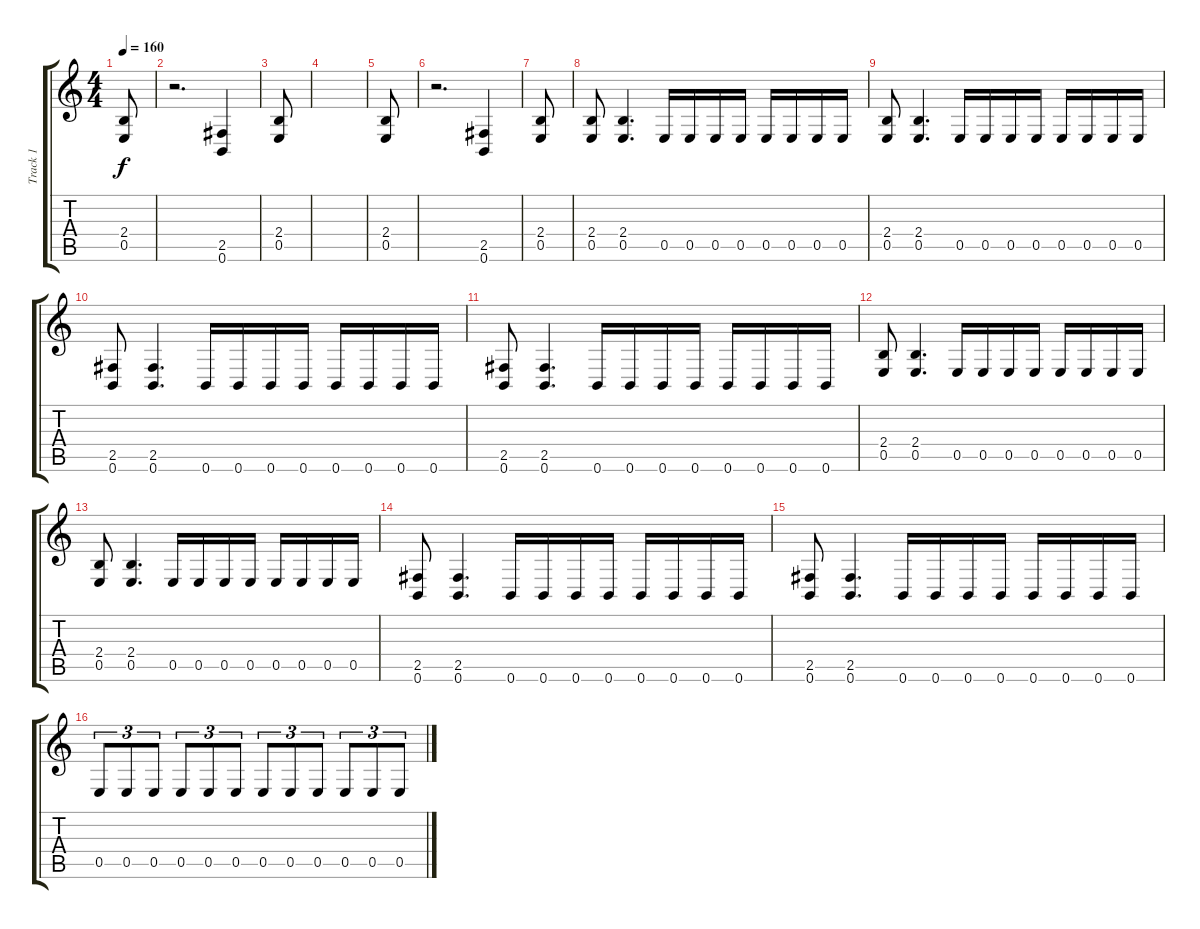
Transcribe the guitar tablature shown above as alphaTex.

\track ("Track 1" "Track 1") {instrument distortionguitar}
\staff {score tabs}
\tuning (B3 Gb3 D3 A2 E2 B1) {hide}
\ts (4 4)
\tempo 160
\clef g2
\ks c
(2.4 0.5).8{dy f} |
r.2{d} (2.5 0.6).4 |
(2.4 0.5).8 |
|
(2.4 0.5).8 |
r.2{d} (2.5 0.6).4 |
(2.4 0.5).8 |
(2.4 0.5).8 (2.4 0.5).4{d} 0.5.16 0.5.16 0.5.16 0.5.16 0.5.16 0.5.16 0.5.16 0.5.16 |
(2.4 0.5).8 (2.4 0.5).4{d} 0.5.16 0.5.16 0.5.16 0.5.16 0.5.16 0.5.16 0.5.16 0.5.16 |
(2.5 0.6).8 (2.5 0.6).4{d} 0.6.16 0.6.16 0.6.16 0.6.16 0.6.16 0.6.16 0.6.16 0.6.16 |
(2.5 0.6).8 (2.5 0.6).4{d} 0.6.16 0.6.16 0.6.16 0.6.16 0.6.16 0.6.16 0.6.16 0.6.16 |
(2.4 0.5).8 (2.4 0.5).4{d} 0.5.16 0.5.16 0.5.16 0.5.16 0.5.16 0.5.16 0.5.16 0.5.16 |
(2.4 0.5).8 (2.4 0.5).4{d} 0.5.16 0.5.16 0.5.16 0.5.16 0.5.16 0.5.16 0.5.16 0.5.16 |
(2.5 0.6).8 (2.5 0.6).4{d} 0.6.16 0.6.16 0.6.16 0.6.16 0.6.16 0.6.16 0.6.16 0.6.16 |
(2.5 0.6).8 (2.5 0.6).4{d} 0.6.16 0.6.16 0.6.16 0.6.16 0.6.16 0.6.16 0.6.16 0.6.16 |
0.5.8{tu (3 2)} 0.5.8{tu (3 2)} 0.5.8{tu (3 2)} 0.5.8{tu (3 2)} 0.5.8{tu (3 2)} 0.5.8{tu (3 2)} 0.5.8{tu (3 2)} 0.5.8{tu (3 2)} 0.5.8{tu (3 2)} 0.5.8{tu (3 2)} 0.5.8{tu (3 2)} 0.5.8{tu (3 2)}
